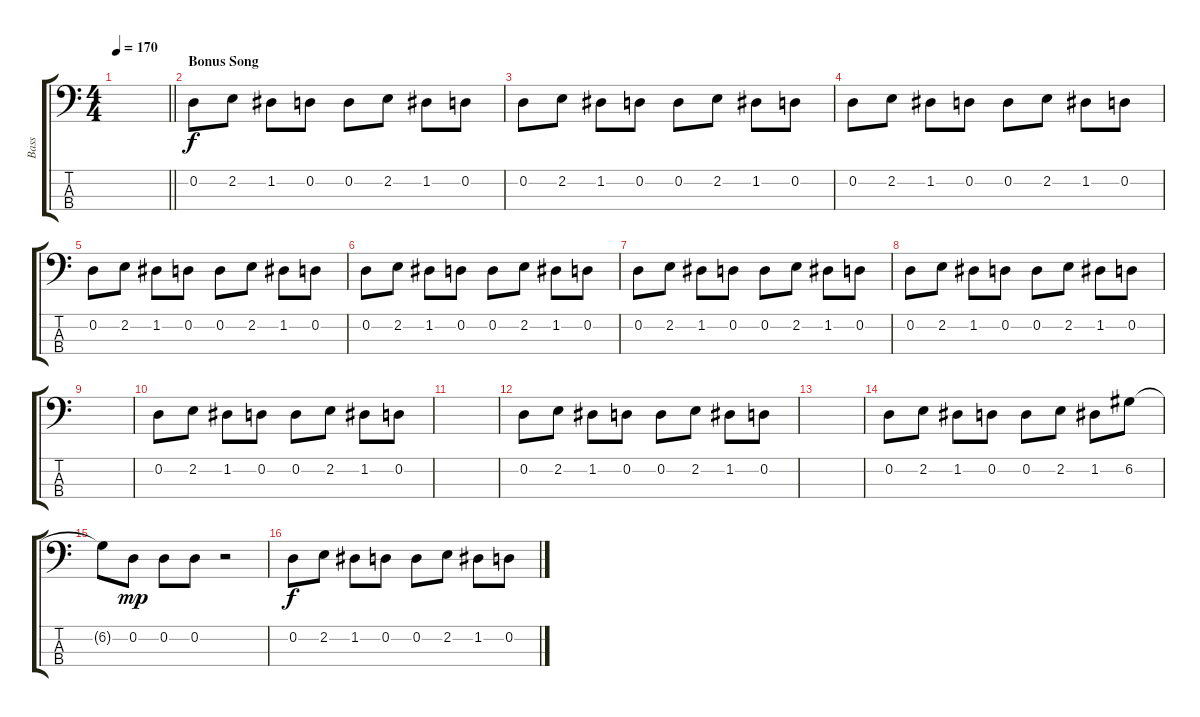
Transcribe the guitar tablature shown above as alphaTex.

\track ("Bass" "Bass") {instrument slapbass1}
\staff {score tabs}
\tuning (G2 D2 A1 D1) {hide}
\ts (4 4)
\tempo 170
\clef f4
\barLineRight lightlight
\ks c
|
\section ("" "Bonus Song")
0.2.8 2.2.8 1.2.8 0.2.8 0.2.8 2.2.8 1.2.8 0.2.8 |
0.2.8 2.2.8 1.2.8 0.2.8 0.2.8 2.2.8 1.2.8 0.2.8 |
0.2.8 2.2.8 1.2.8 0.2.8 0.2.8 2.2.8 1.2.8 0.2.8 |
0.2.8 2.2.8 1.2.8 0.2.8 0.2.8 2.2.8 1.2.8 0.2.8 |
0.2.8 2.2.8 1.2.8 0.2.8 0.2.8 2.2.8 1.2.8 0.2.8 |
0.2.8 2.2.8 1.2.8 0.2.8 0.2.8 2.2.8 1.2.8 0.2.8 |
0.2.8 2.2.8 1.2.8 0.2.8 0.2.8 2.2.8 1.2.8 0.2.8 |
|
0.2.8 2.2.8 1.2.8 0.2.8 0.2.8 2.2.8 1.2.8 0.2.8 |
|
0.2.8 2.2.8 1.2.8 0.2.8 0.2.8 2.2.8 1.2.8 0.2.8 |
|
0.2.8{instrument electricbasspick} 2.2.8 1.2.8 0.2.8 0.2.8 2.2.8 1.2.8 6.2.8 |
6.2{t}.8 0.2.8{dy mp} 0.2.8 0.2.8 r.2 |
0.2.8{dy f} 2.2.8 1.2.8 0.2.8 0.2.8 2.2.8 1.2.8 0.2.8
